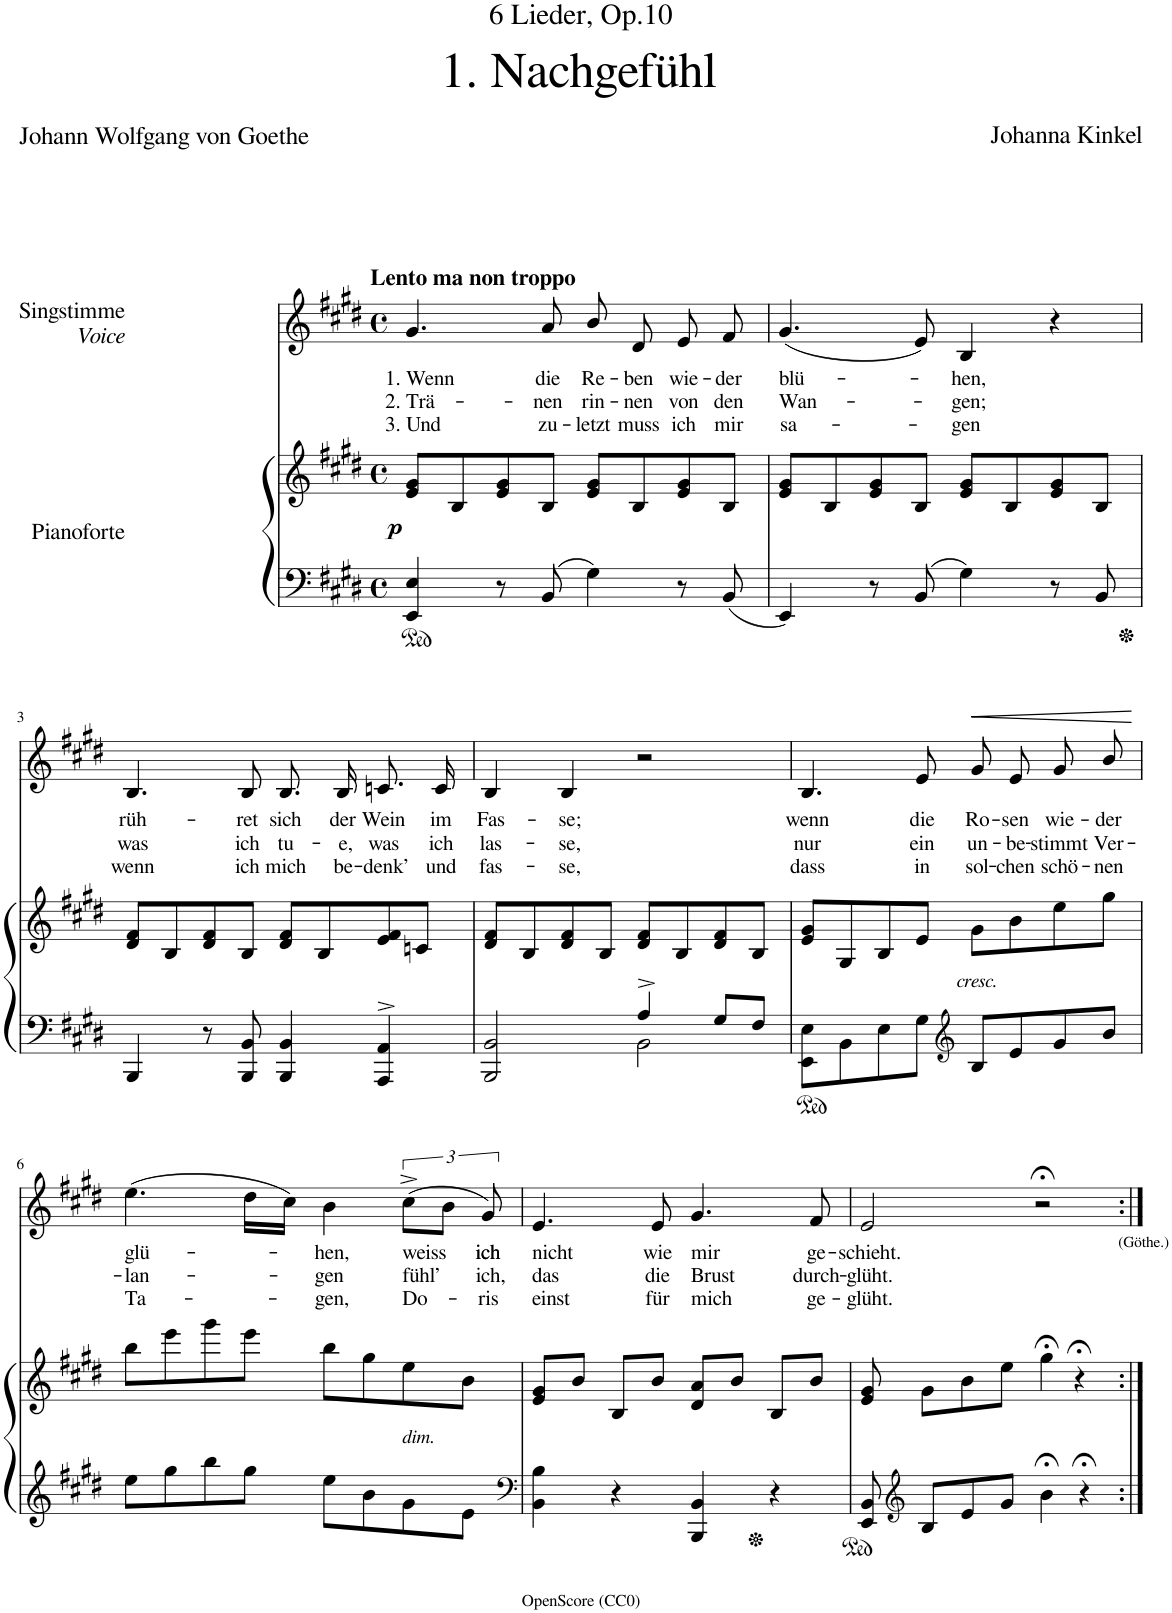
**kern	**kern	**dynam	**kern	**text	**text	**text	**dynam
*part2	*part2	*part2	*part1	*part1	*part1	*part1	*part1
*staff3	*staff2	*staff2/3	*staff1	*staff1	*staff1	*staff1	*staff1
*I"Pianoforte	*	*	*I"Singstimme Voice	*	*	*	*
*I'Pno	*	*	*	*	*	*	*
*clefF4	*clefG2	*	*clefG2	*	*	*	*
*k[f#c#g#d#]	*k[f#c#g#d#]	*	*k[f#c#g#d#]	*	*	*	*
*M4/4	*M4/4	*	*M4/4	*	*	*	*
*met(c)	*met(c)	*	*met(c)	*	*	*	*
=1	=1	=1	=1	=1	=1	=1	=1
!	!	!	!LO:TX:a:B:t=Lento ma non troppo	!	!	!	!
!	!	!LO:DY:b	!	!LO:LY:b	!LO:LY:b	!LO:LY:b	!
4EE/ 4E/	8e/ 8g#/L	p	4.g#/	1. Wenn	2. Trä-	3. Und	.
.	8B/	.	.	.	.	.	.
8r	8e/ 8g#/	.	.	.	.	.	.
!	!	!	!	!LO:LY:b	!LO:LY:b	!LO:LY:b	!
8BB/	8B/J	.	8a/	die	-nen	zu-	.
!	!	!	!	!LO:LY:b	!LO:LY:b	!LO:LY:b	!
4G#\	8e/ 8g#/L	.	8b/	Re-	rin-	-letzt	.
!	!	!	!	!LO:LY:b	!LO:LY:b	!LO:LY:b	!
.	8B/	.	8d#/	-ben	-nen	muss	.
!	!	!	!	!LO:LY:b	!LO:LY:b	!LO:LY:b	!
8r	8e/ 8g#/	.	8e/	wie-	von	ich	.
!	!	!	!	!LO:LY:b	!LO:LY:b	!LO:LY:b	!
8BB/	8B/J	.	8f#/	-der	den	mir	.
=2	=2	=2	=2	=2	=2	=2	=2
!	!	!	!	!LO:LY:b	!LO:LY:b	!LO:LY:b	!
4EE/	8e/ 8g#/L	.	(4.g#/	blü-	Wan-	sa-	.
.	8B/	.	.	.	.	.	.
8r	8e/ 8g#/	.	.	.	.	.	.
8BB/	8B/J	.	8e/)	.	.	.	.
!	!	!	!	!LO:LY:b	!LO:LY:b	!LO:LY:b	!
4G#\	8e/ 8g#/L	.	4B/	-hen,	-gen;	-gen	.
.	8B/	.	.	.	.	.	.
8r	8e/ 8g#/	.	4r	.	.	.	.
8BB/	8B/J	.	.	.	.	.	.
!!LO:LB:g=z
=3	=3	=3	=3	=3	=3	=3	=3
!	!	!	!	!LO:LY:b	!LO:LY:b	!LO:LY:b	!
4BBB/	8d#/ 8f#/L	.	4.B/	rüh-	was	wenn	.
.	8B/	.	.	.	.	.	.
8r	8d#/ 8f#/	.	.	.	.	.	.
!	!	!	!	!LO:LY:b	!LO:LY:b	!LO:LY:b	!
8BBB/ 8BB/	8B/J	.	8B/	-ret	ich	ich	.
!	!	!	!	!LO:LY:b	!LO:LY:b	!LO:LY:b	!
4BBB/ 4BB/	8d#/ 8f#/L	.	8.B/	sich	tu-	mich	.
.	8B/	.	.	.	.	.	.
!	!	!	!	!LO:LY:b	!LO:LY:b	!LO:LY:b	!
.	.	.	16B/	der	-e,	be-	.
!	!	!	!	!LO:LY:b	!LO:LY:b	!LO:LY:b	!
4AAA/^> 4AA/^>	8e/ 8f#/	.	8.cn/	Wein	was	-denk’	.
.	8cn/J	.	.	.	.	.	.
!	!	!	!	!LO:LY:b	!LO:LY:b	!LO:LY:b	!
.	.	.	16c/	im	ich	und	.
=4	=4	=4	=4	=4	=4	=4	=4
*^	*	*	*	*	*	*	*
!	!	!	!	!	!LO:LY:b	!LO:LY:b	!LO:LY:b	!
2BBB/ 2BB/	2ryy	8d#/ 8f#/L	.	4B/	Fas-	las-	fas-	.
.	.	8B/	.	.	.	.	.	.
!	!	!	!	!	!LO:LY:b	!LO:LY:b	!LO:LY:b	!
.	.	8d#/ 8f#/	.	4B/	-se;	-se,	-se,	.
.	.	8B/J	.	.	.	.	.	.
4A^/	2BB\	8d#/ 8f#/L	.	2r	.	.	.	.
.	.	8B/	.	.	.	.	.	.
8G#/L	.	8d#/ 8f#/	.	.	.	.	.	.
8F#/J	.	8B/J	.	.	.	.	.	.
*v	*v	*	*	*	*	*	*	*
=5	=5	=5	=5	=5	=5	=5	=5
!	!	!	!	!LO:LY:b	!LO:LY:b	!LO:LY:b	!
8EE\ 8E\L	8e/ 8g#/L	.	4.B/	wenn	nur	dass	.
8BB\	8G#/	.	.	.	.	.	.
8E\	8B/	.	.	.	.	.	.
!	!	!	!	!LO:LY:b	!LO:LY:b	!LO:LY:b	!
8G#\J	8e/J	.	8e/	die	ein	in	.
*clefG2	*	*	*	*	*	*	*
!	!LO:TX:b:i:t=cresc.	!	!	!	!	!	!
!	!	!	!	!LO:LY:b	!LO:LY:b	!LO:LY:b	!LO:HP:b
8B/L	8g#\L	.	8g#/	Ro-	un-	sol-	<
!	!	!	!	!LO:LY:b	!LO:LY:b	!LO:LY:b	!
8e/	8b\	.	8e/	-sen	-be-	-chen	.
!	!	!	!	!LO:LY:b	!LO:LY:b	!LO:LY:b	!
8g#/	8ee\	.	8g#/	wie-	-stimmt	schö-	.
!	!	!	!	!LO:LY:b	!LO:LY:b	!LO:LY:b	!
8b/J	8gg#\J	.	8b/	-der	Ver-	-nen	.
.	.	.	.	.	.	.	[
!!LO:LB:g=z
=6	=6	=6	=6	=6	=6	=6	=6
!	!	!	!	!LO:LY:b	!LO:LY:b	!LO:LY:b	!
8ee\L	8bb\L	.	(4.ee\	glü-	-lan-	Ta-	.
8gg#\	8eee\	.	.	.	.	.	.
8bb\	8ggg#\	.	.	.	.	.	.
8gg#\J	8eee\J	.	16dd#\LL	.	.	.	.
.	.	.	16cc#\JJ)	.	.	.	.
!	!	!	!	!LO:LY:b	!LO:LY:b	!LO:LY:b	!
8ee\L	8bb\L	.	4b\	-hen,	-gen	-gen,	.
8b\	8gg#\	.	.	.	.	.	.
!	!LO:TX:b:i:t=dim.	!	!	!	!	!	!
!	!	!	!	!LO:LY:b	!LO:LY:b	!LO:LY:b	!
8g#\	8ee\	.	(12cc#^\L	weiss	fühl’	Do-	.
.	.	.	12b\J	.	.	.	.
8e\J	8b\J	.	.	.	.	.	.
!	!	!	!	!LO:LY:b	!LO:LY:b	!LO:LY:b	!
.	.	.	12g#/)	ich	ich,	-ris	.
=7	=7	=7	=7	=7	=7	=7	=7
*clefF4	*	*	*	*	*	*	*
!	!	!	!	!LO:LY:b	!LO:LY:b	!LO:LY:b	!
4BB\ 4B\	8e/ 8g#/L	.	4.e/	nicht	das	einst	.
.	8b/J	.	.	.	.	.	.
4r	8B/L	.	.	.	.	.	.
!	!	!	!	!LO:LY:b	!LO:LY:b	!LO:LY:b	!
.	8b/J	.	8e/	wie	die	für	.
!	!	!	!	!LO:LY:b	!LO:LY:b	!LO:LY:b	!
4BBB/ 4BB/	8d#/ 8a/L	.	4.g#/	mir	Brust	mich	.
.	8b/J	.	.	.	.	.	.
4r	8B/L	.	.	.	.	.	.
!	!	!	!	!LO:LY:b	!LO:LY:b	!LO:LY:b	!
.	8b/J	.	8f#/	ge-	durch-	ge-	.
=8	=8	=8	=8	=8	=8	=8	=8
!	!	!	!	!LO:LY:b	!LO:LY:b	!LO:LY:b	!
8EE/ 8BB/	8e/ 8g#/	.	2e/	-schieht.	-glüht.	-glüht.	.
*clefG2	*	*	*	*	*	*	*
8B/L	8g#\L	.	.	.	.	.	.
8e/	8b\	.	.	.	.	.	.
8g#/J	8ee\J	.	.	.	.	.	.
!	!	!	!LO:TX:b:t=(Göthe.)	!	!	!	!
4b;<\	4gg#;<\	.	2r;<	.	.	.	.
4r;<	4r;<	.	.	.	.	.	.
=:|!	=:|!	=:|!	=:|!	=:|!	=:|!	=:|!	=:|!
*-	*-	*-	*-	*-	*-	*-	*-
